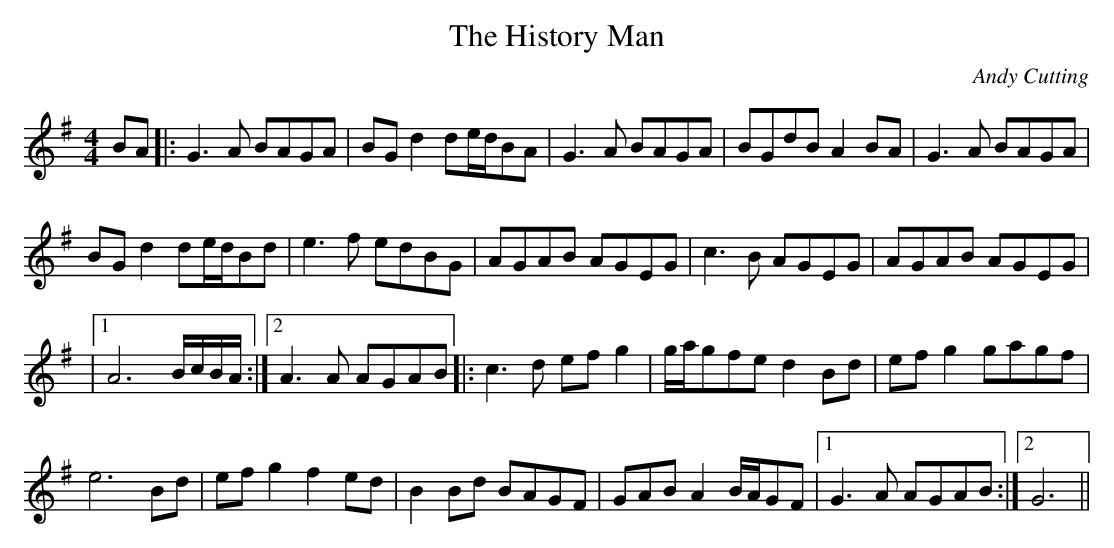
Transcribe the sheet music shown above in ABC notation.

X:1
T:The History Man
C:Andy Cutting
L:1/8
M:4/4
K:G
BA |: G3A BAGA | BG d2 de/d/BA | G3A BAGA | BGdB A2BA | G3A BAGA |
BGd2 de/d/Bd | e3f edBG | AGAB AGEG | c3B AGEG | AGAB AGEG |
|1A6 B/c/B/A/ :|2 A3A AGAB |: c3d efg2 | g/a/gfe d2Bd | efg2 gagf |
e6 Bd | efg2 f2ed | B2Bd BAGF | GAB A2 B/A/GF |1 G3A AGAB :|2 G6 ||
